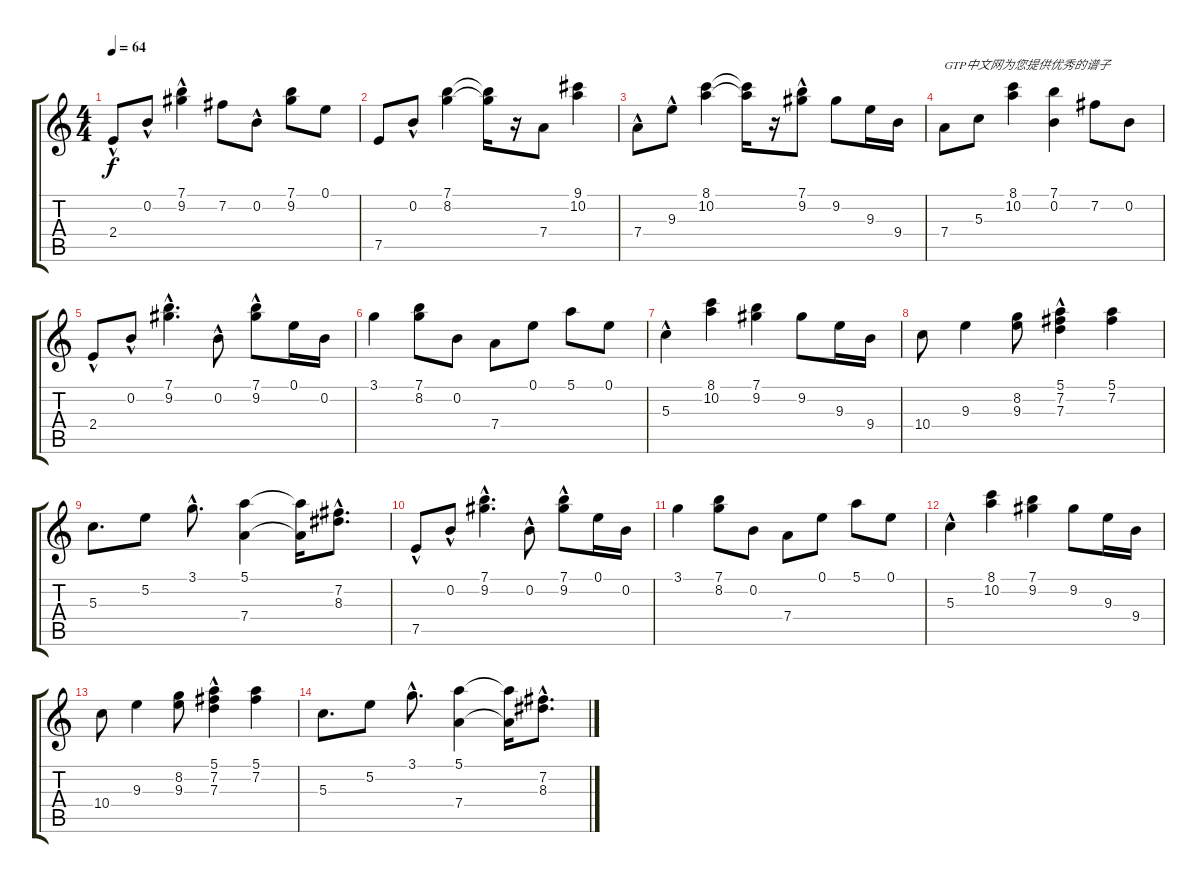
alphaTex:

\track "" {instrument acousticguitarsteel}
\staff {score tabs}
\tuning (E4 B3 G3 D3 A2 E2) {hide}
\ts (4 4)
\tempo 64
\clef g2
\ks c
2.4{hac}.8{dy f instrument acousticguitarsteel} 0.2{hac}.8 (7.1{hac} 9.2).4 7.2.8 0.2{hac}.8 (7.1 9.2).8 0.1.8 |
7.5.8 0.2{hac}.8 (7.1 8.2).4 (7.1{t} 8.2{t}).16 r.16 7.4.8 (9.1 10.2).4 |
7.4{hac}.8 9.3{hac}.8 (8.1 10.2).4 (8.1{t} 10.2{t}).16 r.16 (7.1{hac} 9.2).8 9.2.8 9.3.16 9.4.16 |
7.4.8{txt "GTP中文网为您提供优秀的谱子"} 5.3.8 (8.1 10.2).4 (7.1 0.2).4 7.2.8 0.2.8 |
2.4{hac}.8 0.2{hac}.8 (7.1{hac} 9.2{hac}).4{d} 0.2{hac}.8 (7.1{hac} 9.2{hac}).8 0.1.16 0.2.16 |
3.1.4 (7.1 8.2).8 0.2.8 7.4.8 0.1.8 5.1.8 0.1.8 |
5.3{hac}.4 (8.1 10.2).4 (7.1 9.2).4 9.2.8 9.3.16 9.4.16 |
10.4.8 9.3.4 (8.2 9.3).8 (5.1 7.2 7.3{hac}).4 (5.1 7.2).4 |
5.3.8{d} 5.2.8 3.1{hac}.8{d} (5.1 7.4).4 (5.1{t} 7.4{t}).16 (7.2{hac} 8.3{hac}).8{d} |
7.5{hac}.8 0.2{hac}.8 (7.1{hac} 9.2{hac}).4{d} 0.2{hac}.8 (7.1{hac} 9.2{hac}).8 0.1.16 0.2.16 |
3.1.4 (7.1 8.2).8 0.2.8 7.4.8 0.1.8 5.1.8 0.1.8 |
5.3{hac}.4 (8.1 10.2).4 (7.1 9.2).4 9.2.8 9.3.16 9.4.16 |
10.4.8 9.3.4 (8.2 9.3).8 (5.1 7.2 7.3{hac}).4 (5.1 7.2).4 |
5.3.8{d} 5.2.8 3.1{hac}.8{d} (5.1 7.4).4 (5.1{t} 7.4{t}).16 (7.2{hac} 8.3{hac}).8{d}
